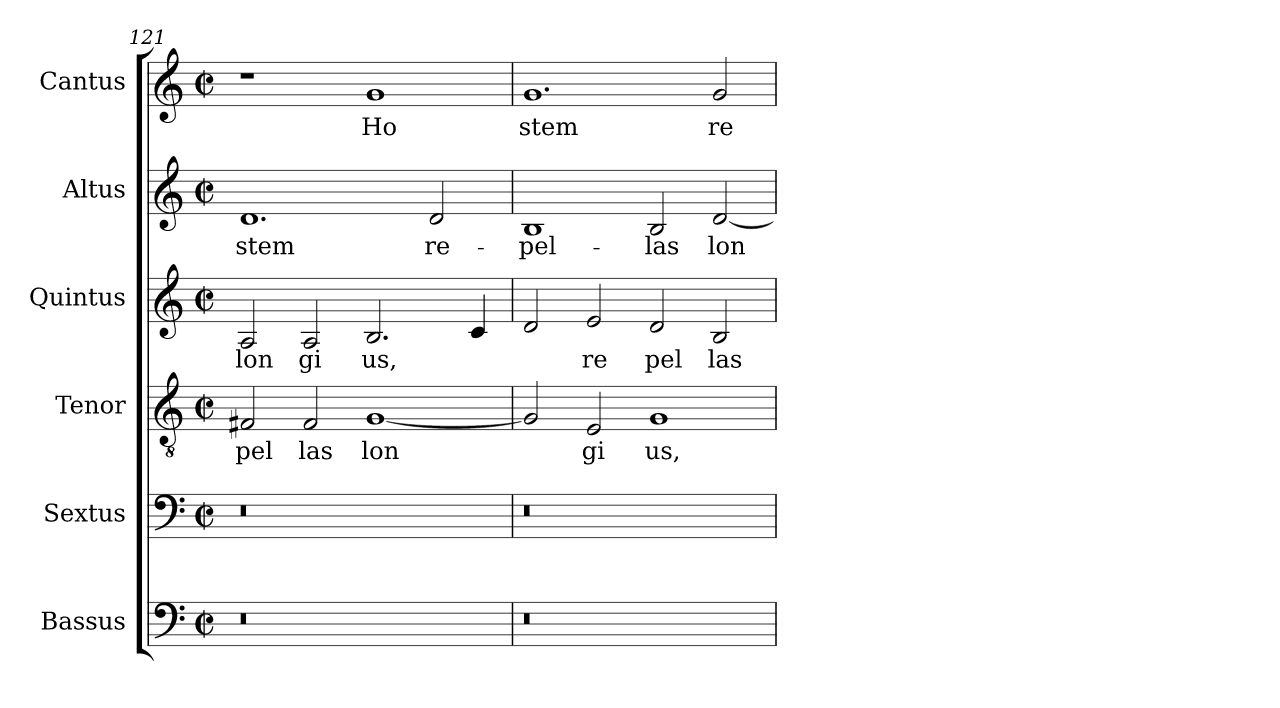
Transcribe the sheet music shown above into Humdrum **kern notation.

**kern	**kern	**kern	**text	**kern	**text	**kern	**text	**kern	**text
*part6	*part5	*part4	*part4	*part3	*part3	*part2	*part2	*part1	*part1
*staff6	*staff5	*staff4	*staff4	*staff3	*staff3	*staff2	*staff2	*staff1	*staff1
*I"Bassus	*I"Sextus	*I"Tenor	*	*I"Quintus	*	*I"Altus	*	*I"Cantus	*
*I'Bassus	*I'Sextus	*I'Tenor	*	*I'Quintus	*	*I'Altus	*	*I'Cantus	*
*clefF4	*clefF4	*clefGv2	*	*clefG2	*	*clefG2	*	*clefG2	*
*k[]	*k[]	*k[]	*	*k[]	*	*k[]	*	*k[]	*
*C:	*C:	*C:	*	*C:	*	*C:	*	*C:	*
*M2/2	*M2/2	*M2/2	*	*M2/2	*	*M2/2	*	*M2/2	*
*met(c|)	*met(c|)	*met(c|)	*	*met(c|)	*	*met(c|)	*	*met(c|)	*
=121	=121	=121	=121	=121	=121	=121	=121	=121	=121
!	!	!	!LO:LY:b:cj	!	!LO:LY:b:cj	!	!LO:LY:b:cj	!	!
0r	0r	2F#X/	pel	2A/	lon	1.d	-stem	1r	.
!	!	!	!LO:LY:b:cj	!	!LO:LY:b:cj	!	!	!	!
.	.	2F#/	las	2A/	gi	.	.	.	.
!	!	!	!LO:LY:b:cj	!	!LO:LY:b:cj	!	!	!	!LO:LY:b:cj
.	.	[<1G	lon	2.B/	us,	.	.	1g	Ho
!	!	!	!	!	!	!	!LO:LY:b:cj	!	!
.	.	.	.	.	.	2d/	re-	.	.
!	!	!	!	!	!LO:LY:b:cj	!	!	!	!
.	.	.	.	4c/	.	.	.	.	.
=122	=122	=122	=122	=122	=122	=122	=122	=122	=122
!	!	!	!LO:LY:b:cj	!	!LO:LY:b:cj	!	!LO:LY:b:cj	!	!LO:LY:b:cj
0r	0r	2G/]	.	2d/	.	1B	-pel-	1.g	stem
!	!	!	!LO:LY:b:cj	!	!LO:LY:b:cj	!	!	!	!
.	.	2E/	gi	2e/	re	.	.	.	.
!	!	!	!LO:LY:b:cj	!	!LO:LY:b:cj	!	!LO:LY:b:cj	!	!
.	.	1G	us,	2d/	pel	2B/	-las	.	.
!	!	!	!	!	!LO:LY:b:cj	!	!LO:LY:b:cj	!	!LO:LY:b:cj
.	.	.	.	2B/	las	[<2d/	lon-	2g/	re
=	=	=	=	=	=	=	=	=	=
*-	*-	*-	*-	*-	*-	*-	*-	*-	*-
